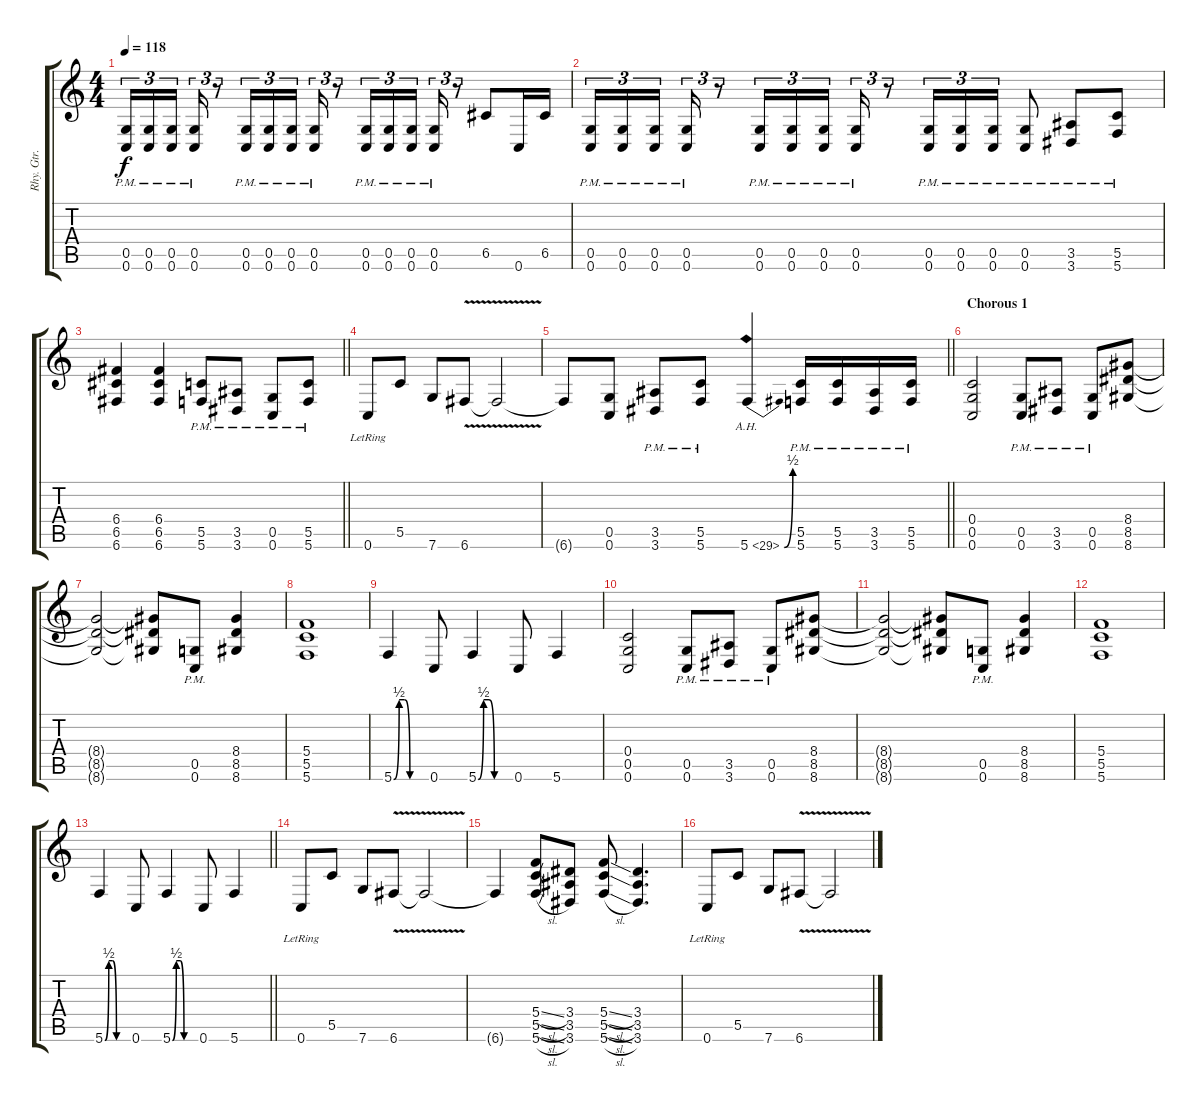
\track ("Rhy. Gtr. 2" "Rhy. Gtr. ") {instrument distortionguitar}
\staff {score tabs}
\tuning (D4 A3 F3 C3 G2 C2) {hide}
\ts (4 4)
\tempo 118
\clef g2
\ks c
(0.5{pm} 0.6{pm}).16{tu (3 2) dy f} (0.5{pm} 0.6{pm}).16{tu (3 2)} (0.5{pm} 0.6{pm}).16{tu (3 2) beam splitsecondary} (0.5{pm} 0.6{pm}).16{tu (3 2)} r.8{tu (3 2)} (0.5{pm} 0.6{pm}).16{tu (3 2)} (0.5{pm} 0.6{pm}).16{tu (3 2)} (0.5{pm} 0.6{pm}).16{tu (3 2) beam splitsecondary} (0.5{pm} 0.6{pm}).16{tu (3 2)} r.8{tu (3 2)} (0.5{pm} 0.6{pm}).16{tu (3 2)} (0.5{pm} 0.6{pm}).16{tu (3 2)} (0.5{pm} 0.6{pm}).16{tu (3 2) beam splitsecondary} (0.5{pm} 0.6{pm}).16{tu (3 2)} r.8{tu (3 2)} 6.5.8 0.6.16 6.5.16 |
(0.5{pm} 0.6{pm}).16{tu (3 2)} (0.5{pm} 0.6{pm}).16{tu (3 2)} (0.5{pm} 0.6{pm}).16{tu (3 2) beam splitsecondary} (0.5{pm} 0.6{pm}).16{tu (3 2)} r.8{tu (3 2)} (0.5{pm} 0.6{pm}).16{tu (3 2)} (0.5{pm} 0.6{pm}).16{tu (3 2)} (0.5{pm} 0.6{pm}).16{tu (3 2) beam splitsecondary} (0.5{pm} 0.6{pm}).16{tu (3 2)} r.8{tu (3 2)} (0.5{pm} 0.6{pm}).16{tu (3 2)} (0.5{pm} 0.6{pm}).16{tu (3 2)} (0.5{pm} 0.6{pm}).16{tu (3 2)} (0.5{pm} 0.6{pm}).8 (3.5{pm} 3.6{pm}).8 (5.5{pm} 5.6{pm}).8 |
\barLineRight lightlight
(6.4 6.5 6.6).4 (6.4 6.5 6.6).4 (5.5{pm} 5.6{pm}).8 (3.5{pm} 3.6{pm}).8 (0.5{pm} 0.6{pm}).8 (5.5{pm} 5.6{pm}).8 |
\section ("" "")
0.6{lr}.8 5.5.8 7.6.8 6.6{v}.8 6.6{t}.2 |
\barLineRight lightlight
6.6{t}.8 (0.5 0.6).8 (3.5{pm} 3.6{pm}).8 (5.5{pm} 5.6{pm}).8 5.6{be (bend 0 0 60 2) ah 24}.4 (5.5{pm} 5.6{pm}).16 (5.5{pm} 5.6{pm}).16 (3.5{pm} 3.6{pm}).16 (5.5{pm} 5.6{pm}).16 |
\section ("" "Chorous 1")
(0.4 0.5 0.6).2 (0.5{pm} 0.6{pm}).8 (3.5{pm} 3.6{pm}).8 (0.5{pm} 0.6{pm}).8 (8.4 8.5 8.6).8 |
(8.4{t} 8.5{t} 8.6{t}).2 (8.4{t} 8.5{t} 8.6{t}).8 (0.5{pm} 0.6{pm}).8 (8.4 8.5 8.6).4 |
(5.4 5.5 5.6).1 |
5.6{be (custom 0 0 10 2 20 2 30 0 60 0)}.4 0.6.8 5.6{be (custom 0 0 10 2 20 2 30 0 60 0)}.4 0.6.8 5.6.4 |
(0.4 0.5 0.6).2 (0.5{pm} 0.6{pm}).8 (3.5{pm} 3.6{pm}).8 (0.5{pm} 0.6{pm}).8 (8.4 8.5 8.6).8 |
(8.4{t} 8.5{t} 8.6{t}).2 (8.4{t} 8.5{t} 8.6{t}).8 (0.5{pm} 0.6{pm}).8 (8.4 8.5 8.6).4 |
(5.4 5.5 5.6).1 |
\barLineRight lightlight
5.6{be (custom 0 0 10 2 20 2 30 0 60 0)}.4 0.6.8 5.6{be (custom 0 0 10 2 20 2 30 0 60 0)}.4 0.6.8 5.6.4 |
\section ("" "")
0.6{lr}.8 5.5.8 7.6.8 6.6{v}.8 6.6{t}.2 |
6.6{t}.4 (5.4{sl} 5.5{sl} 5.6{sl}).8 (3.4 3.5 3.6).8 (5.4{sl} 5.5{sl} 5.6{sl}).8 (3.4 3.5 3.6).4{d} |
0.6{lr}.8 5.5.8 7.6.8 6.6{v}.8 6.6{t}.2
